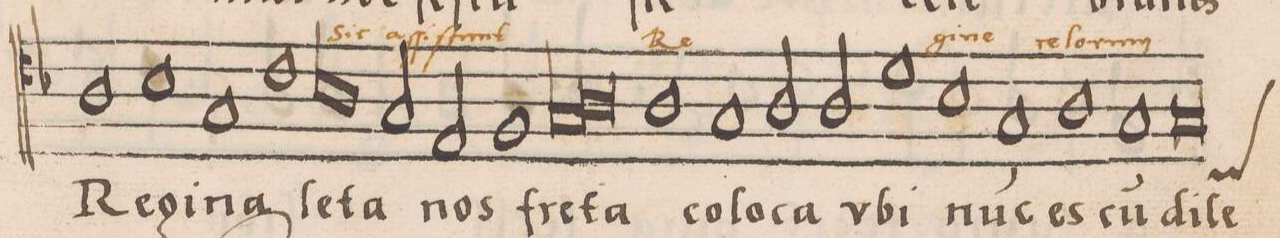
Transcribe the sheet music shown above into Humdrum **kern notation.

**kern	**text	**text
*I"ALTVS	*	*
*clefC4	*	*
*k[b-]	*	*
*met(C)	*	*
*M2/1	*	*
1A	Re-	.
1B-	-gi-	.
=128-	=128-	=128-
1G	-na	.
1c	le-	.
=129-	=129-	=129-
*lig	*	*
1B-	.	.
1A	.	.
*Xlig	*	*
=130-	=130-	=130-
2G/	-ta	.
2E/	nos	.
1F	fre-	.
=131-	=131-	=131-
*lig	*	*
1G	-ta	.
1A	.	.
*Xlig	*	*
=132-	=132-	=132-
1A	co-	.
1G	-lo-	.
=133-	=133-	=133-
2A/	-ca	.
2A/	v-	.
1d	-bi	.
=134-	=134-	=134-
1B-	nu(n)c	.
1G	es	.
=135-	=135-	=135-
1A	cu(m)	.
1G	di-	.
=136-	=136-	=136-
*custos:C	*	*
0G	-le-	.
=137-	=137-	=137-
2C/	-cto	.
1F	.	.
2E/	fi-	.
=138-	=138-	=138-
2F/	-li-	.
2G/	-o	.
4D/	in	.
4E/	.	.
4F/	.	.
4G/	.	.
=139-	=139-	=139-
2A\	cae-	.
2B-\	.	.
0c	-leſ-	.
=140-	=140-	=140-
1d	-ti	.
=141-	=141-	=141-
1.c	ſo-	.
2c\	-li-	.
=142-	=142-	=142-
2A/	-o	.
1B-	ſo-	.
4A/	.	.
4G/	.	.
=143-	=143-	=143-
2.F/	.	.
4G/	-li-	.
1A;l	-o	.
==	==	==
*-	*-	*-
